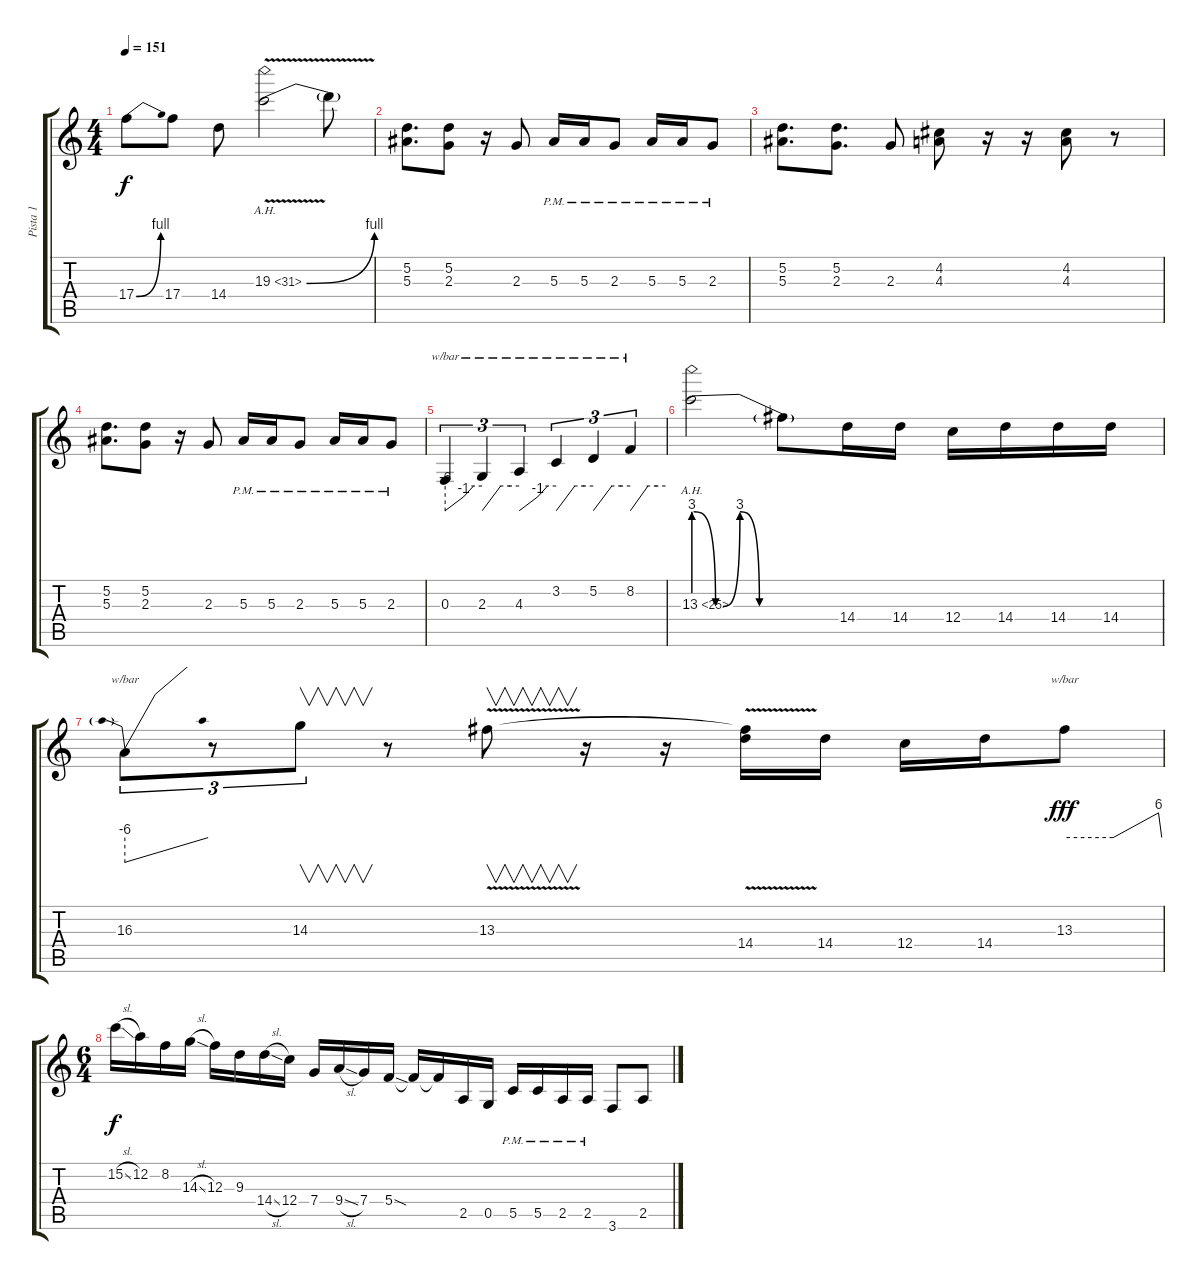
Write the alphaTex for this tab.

\track ("Pista 1" "Pista 1") {instrument distortionguitar}
\staff {score tabs}
\tuning (D4 A3 F3 C3 G2 D2) {hide}
\ts (4 4)
\tempo 151
\clef g2
\ks c
17.4{be (bend 0 0 60 4)}.8{dy f} 17.4.8 14.4.8 19.3{be (bend 0 0 60 4) ah 12 v}.2 19.3{t}.8 |
(5.2 5.3).8{d} (5.2 2.3).8 r.16 2.3.8 5.3{pm}.16 5.3{pm}.16 2.3{pm}.8 5.3{pm}.16 5.3{pm}.16 2.3{pm}.8 |
(5.2 5.3).8{d} (5.2 2.3).8{d} 2.3.8 (4.2 4.3).8 r.16 r.16 (4.2 4.3).8 r.8 |
(5.2 5.3).8{d} (5.2 2.3).8 r.16 2.3.8 5.3{pm}.16 5.3{pm}.16 2.3{pm}.8 5.3{pm}.16 5.3{pm}.16 2.3{pm}.8 |
0.3.4{tu (3 2) tbe (custom default 0 -24 30 -4 46 0 60 0)} 2.3.4{tu (3 2) tbe (custom default 0 -24 30 0 46 0 60 0)} 4.3.4{tu (3 2) tbe (custom default 0 -24 30 -4 46 0 60 0)} 3.2.4{tu (3 2) tbe (custom default 0 -24 30 0 46 0 60 0)} 5.2.4{tu (3 2) tbe (custom default 0 -24 30 0 46 0 60 0)} 8.2.4{tu (3 2) tbe (custom default 0 -24 30 0 46 0 60 0)} |
13.3{be (custom 0 12 9 0 12 0 19 12 27 0 35 0 45 0 60 0) ah 12}.2 13.3{t}.8 14.4.16 14.4.16 12.4.16 14.4.16 14.4.16 14.4.16 |
16.3.8{tu (3 2) tbe (predivedive default 0 -24 60 0)} r.8{tu (3 2)} 14.3.8{v tu (3 2)} r.8 13.3{v}.8{v} r.16 r.16 (13.3{t} 14.4).16 14.4.16 12.4.16 14.4.16 13.3.8{tbe (custom default 0 0 30 0 58 24 60 0) dy fff} |
\ts (6 4)
15.2{sl}.16{dy f} 12.2.16 8.2.16 14.3{sl}.16 12.3.16 9.3.16 14.4{sl}.16 12.4.16 7.4.16 9.4{sl}.16 7.4.16 5.4{sod}.16 5.4{t}.16 5.4{t}.16 2.5.16 0.5.16 5.5{pm}.16 5.5{pm}.16 2.5{pm}.16 2.5{pm}.16 3.6.8 2.5.8
